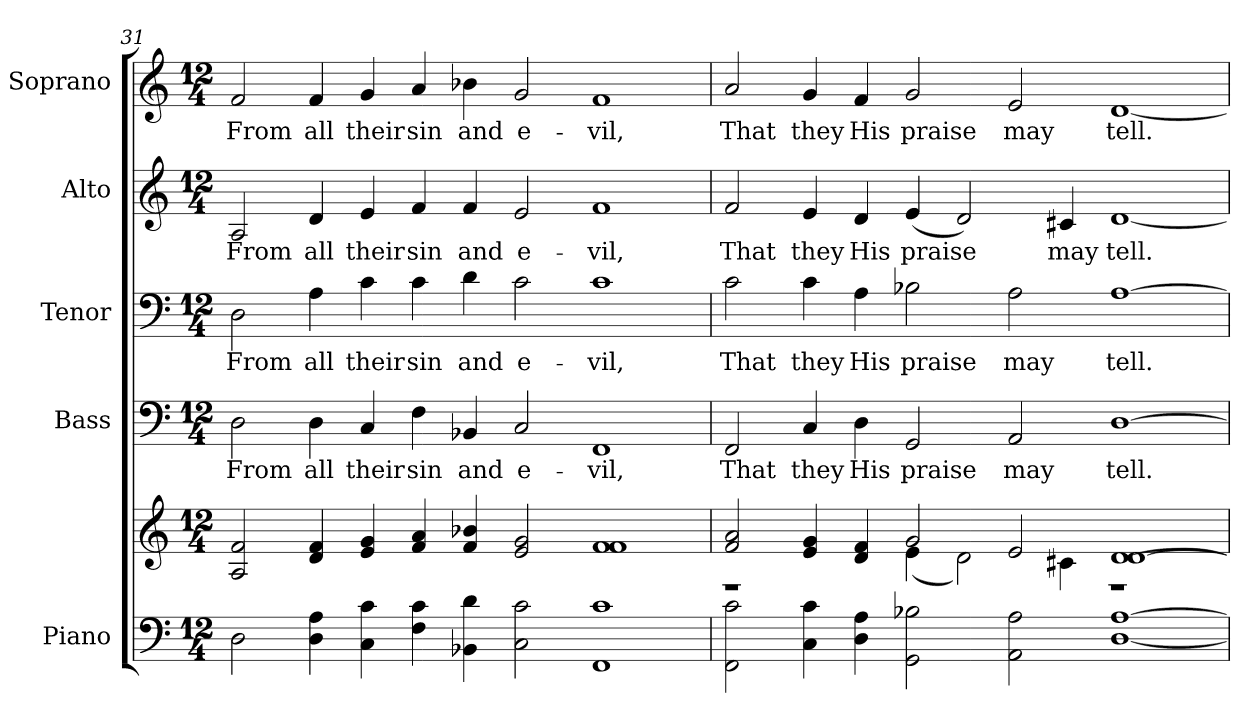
**kern	**kern	**kern	**text	**kern	**text	**kern	**text	**kern	**text
*part5	*part5	*part4	*part4	*part3	*part3	*part2	*part2	*part1	*part1
*staff6	*staff5	*staff4	*staff4	*staff3	*staff3	*staff2	*staff2	*staff1	*staff1
*I"Piano	*	*I"Bass	*	*I"Tenor	*	*I"Alto	*	*I"Soprano	*
*I'Pno.	*	*I'B.	*	*I'T.	*	*I'A.	*	*I'S.	*
!!LO:PB:g=z
*clefF4	*clefG2	*clefF4	*	*clefF4	*	*clefG2	*	*clefG2	*
*k[]	*k[]	*k[]	*	*k[]	*	*k[]	*	*k[]	*
*C:	*C:	*C:	*	*C:	*	*C:	*	*C:	*
*M12/4	*M12/4	*M12/4	*	*M12/4	*	*M12/4	*	*M12/4	*
=31	=31	=31	=31	=31	=31	=31	=31	=31	=31
!	!	!	!LO:LY:b:color=#000000	!	!	!	!	!	!
!	!	!	!	!	!LO:LY:b:color=#000000	!	!	!	!
!	!	!	!	!	!	!	!LO:LY:b:color=#000000	!	!
!	!	!	!	!	!	!	!	!	!LO:LY:b:color=#000000
2Di\	2Ai/ 2fi	2Di\	From	2Di\	From	2Ai/	From	2fi/	From
!	!	!	!LO:LY:b:color=#000000	!	!	!	!	!	!
!	!	!	!	!	!LO:LY:b:color=#000000	!	!	!	!
!	!	!	!	!	!	!	!LO:LY:b:color=#000000	!	!
!	!	!	!	!	!	!	!	!	!LO:LY:b:color=#000000
4Di\ 4Ai	4di/ 4fi	4Di\	all	4Ai\	all	4di/	all	4fi/	all
!	!	!	!LO:LY:b:color=#000000	!	!	!	!	!	!
!	!	!	!	!	!LO:LY:b:color=#000000	!	!	!	!
!	!	!	!	!	!	!	!LO:LY:b:color=#000000	!	!
!	!	!	!	!	!	!	!	!	!LO:LY:b:color=#000000
4Ci\ 4ci	4ei/ 4gi	4Ci/	their	4ci\	their	4ei/	their	4gi/	their
!	!	!	!LO:LY:b:color=#000000	!	!	!	!	!	!
!	!	!	!	!	!LO:LY:b:color=#000000	!	!	!	!
!	!	!	!	!	!	!	!LO:LY:b:color=#000000	!	!
!	!	!	!	!	!	!	!	!	!LO:LY:b:color=#000000
4Fi\ 4ci	4fi/ 4ai	4Fi\	sin	4ci\	sin	4fi/	sin	4ai/	sin
!	!	!	!LO:LY:b:color=#000000	!	!	!	!	!	!
!	!	!	!	!	!LO:LY:b:color=#000000	!	!	!	!
!	!	!	!	!	!	!	!LO:LY:b:color=#000000	!	!
!	!	!	!	!	!	!	!	!	!LO:LY:b:color=#000000
4BB-Xi\ 4di	4fi/ 4b-Xi	4BB-Xi/	and	4di\	and	4fi/	and	4b-Xi\	and
!	!	!	!LO:LY:b:color=#000000	!	!	!	!	!	!
!	!	!	!	!	!LO:LY:b:color=#000000	!	!	!	!
!	!	!	!	!	!	!	!LO:LY:b:color=#000000	!	!
!	!	!	!	!	!	!	!	!	!LO:LY:b:color=#000000
2Ci\ 2ci	2ei/ 2gi	2Ci/	e-	2ci\	e-	2ei/	e-	2gi/	e-
!	!	!	!LO:LY:b:color=#000000	!	!	!	!	!	!
!	!	!	!	!	!LO:LY:b:color=#000000	!	!	!	!
!	!	!	!	!	!	!	!LO:LY:b:color=#000000	!	!
!	!	!	!	!	!	!	!	!	!LO:LY:b:color=#000000
1FFi 1ci	1fi 1fi	1FFi	-vil,	1ci	-vil,	1fi	-vil,	1fi	-vil,
!!LO:PB:g=z
=32	=32	=32	=32	=32	=32	=32	=32	=32	=32
*	*^	*	*	*	*	*	*	*	*
!	!	!	!	!LO:LY:b:color=#000000	!	!	!	!	!	!
!	!	!	!	!	!	!LO:LY:b:color=#000000	!	!	!	!
!	!	!	!	!	!	!	!	!LO:LY:b:color=#000000	!	!
!	!	!	!	!	!	!	!	!	!	!LO:LY:b:color=#000000
2FFi\ 2ci	2fi/ 2ai	1r	2FFi/	That	2ci\	That	2fi/	That	2ai/	That
!	!	!	!	!LO:LY:b:color=#000000	!	!	!	!	!	!
!	!	!	!	!	!	!LO:LY:b:color=#000000	!	!	!	!
!	!	!	!	!	!	!	!	!LO:LY:b:color=#000000	!	!
!	!	!	!	!	!	!	!	!	!	!LO:LY:b:color=#000000
4Ci\ 4ci	4ei/ 4gi	.	4Ci/	they	4ci\	they	4ei/	they	4gi/	they
!	!	!	!	!LO:LY:b:color=#000000	!	!	!	!	!	!
!	!	!	!	!	!	!LO:LY:b:color=#000000	!	!	!	!
!	!	!	!	!	!	!	!	!LO:LY:b:color=#000000	!	!
!	!	!	!	!	!	!	!	!	!	!LO:LY:b:color=#000000
4Di\ 4Ai	4di/ 4fi	.	4Di\	His	4Ai\	His	4di/	His	4fi/	His
!	!	!	!	!LO:LY:b:color=#000000	!	!	!	!	!	!
!	!	!	!	!	!	!LO:LY:b:color=#000000	!	!	!	!
!	!	!	!	!	!	!	!	!LO:LY:b:color=#000000	!	!
!	!	!	!	!	!	!	!	!	!	!LO:LY:b:color=#000000
2GGi\ 2B-Xi	2gi/	(4ei\	2GGi/	praise	2B-Xi\	praise	(4ei/	praise	2gi/	praise
.	.	2di\)	.	.	.	.	2di/)	.	.	.
!	!	!	!	!LO:LY:b:color=#000000	!	!	!	!	!	!
!	!	!	!	!	!	!LO:LY:b:color=#000000	!	!	!	!
!	!	!	!	!	!	!	!	!	!	!LO:LY:b:color=#000000
2AAi\ 2Ai	2ei/	.	2AAi/	may	2Ai\	may	.	.	2ei/	may
!	!	!	!	!	!	!	!	!LO:LY:b:color=#000000	!	!
.	.	4c#Xi\	.	.	.	.	4c#Xi/	may	.	.
!	!	!	!	!LO:LY:b:color=#000000	!	!	!	!	!	!
!	!	!	!	!	!	!LO:LY:b:color=#000000	!	!	!	!
!	!	!	!	!	!	!	!	!LO:LY:b:color=#000000	!	!
!	!	!	!	!	!	!	!	!	!	!LO:LY:b:color=#000000
[<1Di [>1Ai	[>1di [>1di	1r	[>1Di	tell.	[>1Ai	tell.	[<1di	tell.	[<1di	tell.
*	*v	*v	*	*	*	*	*	*	*	*
=	=	=	=	=	=	=	=	=	=
*-	*-	*-	*-	*-	*-	*-	*-	*-	*-
